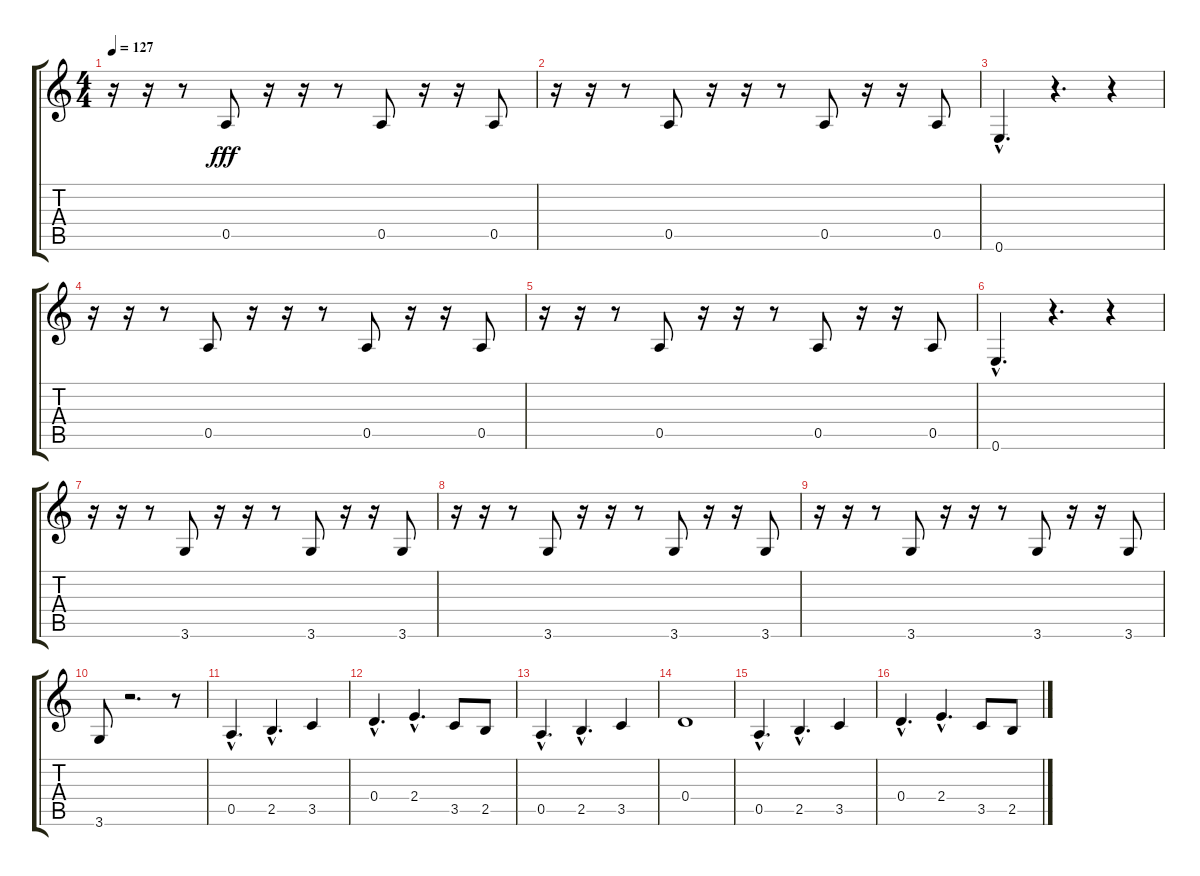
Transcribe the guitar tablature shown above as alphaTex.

\track "" {instrument acousticbass}
\staff {score tabs}
\tuning (E4 B3 G3 D3 A2 E2) {hide}
\ts (4 4)
\tempo 127
\clef g2
\ks c
r.16{dy fff} r.16 r.8 0.5.8 r.16 r.16 r.8 0.5.8 r.16 r.16 0.5.8 |
r.16 r.16 r.8 0.5.8 r.16 r.16 r.8 0.5.8 r.16 r.16 0.5.8 |
0.6{hac}.4{d} r.4{d} r.4 |
r.16 r.16 r.8 0.5.8 r.16 r.16 r.8 0.5.8 r.16 r.16 0.5.8 |
r.16 r.16 r.8 0.5.8 r.16 r.16 r.8 0.5.8 r.16 r.16 0.5.8 |
0.6{hac}.4{d} r.4{d} r.4 |
r.16 r.16 r.8 3.6.8 r.16 r.16 r.8 3.6.8 r.16 r.16 3.6.8 |
r.16 r.16 r.8 3.6.8 r.16 r.16 r.8 3.6.8 r.16 r.16 3.6.8 |
r.16 r.16 r.8 3.6.8 r.16 r.16 r.8 3.6.8 r.16 r.16 3.6.8 |
3.6.8 r.2{d} r.8 |
0.5{hac}.4{d} 2.5{hac}.4{d} 3.5.4 |
0.4{hac}.4{d} 2.4{hac}.4{d} 3.5.8 2.5.8 |
0.5{hac}.4{d} 2.5{hac}.4{d} 3.5.4 |
0.4.1 |
0.5{hac}.4{d} 2.5{hac}.4{d} 3.5.4 |
0.4{hac}.4{d} 2.4{hac}.4{d} 3.5.8 2.5.8
